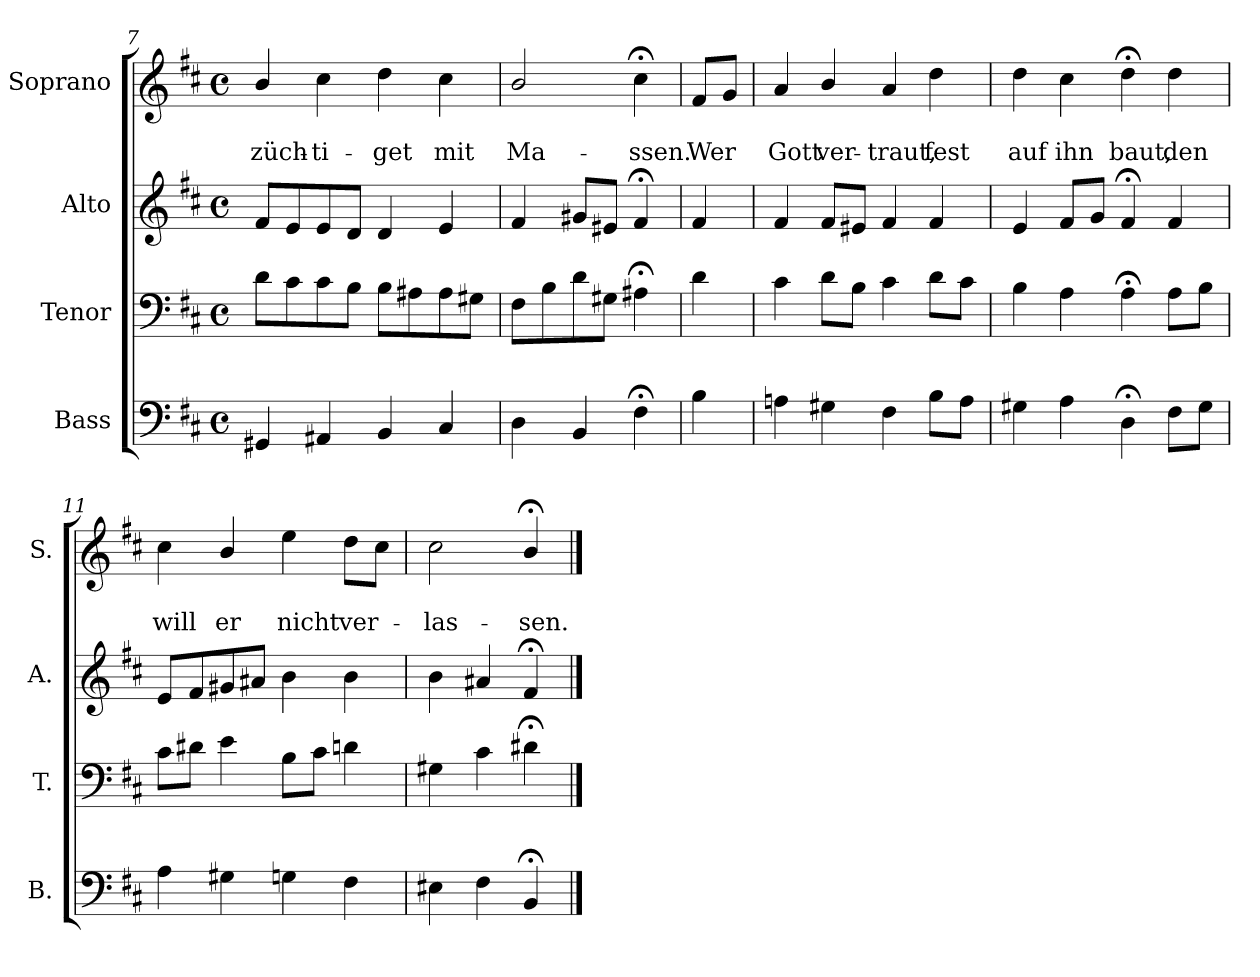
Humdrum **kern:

**kern	**kern	**kern	**kern	**text	**text
*part4	*part3	*part2	*part1	*part1	*part1
*staff4	*staff3	*staff2	*staff1	*staff1	*staff1
*I"Bass	*I"Tenor	*I"Alto	*I"Soprano	*	*
*I'B.	*I'T.	*I'A.	*I'S.	*	*
*clefF4	*clefF4	*clefG2	*clefG2	*	*
*k[f#c#]	*k[f#c#]	*k[f#c#]	*k[f#c#]	*	*
*D:	*D:	*D:	*b:	*	*
*M4/4	*M4/4	*M4/4	*M4/4	*	*
*met(c)	*met(c)	*met(c)	*met(c)	*	*
=7	=7	=7	=7	=7	=7
4GG#X/	8d\L	8f#/L	4b/	.	züch-
.	8c#\	8e/	.	.	.
4AA#X/	8c#\	8e/	4cc#\	.	-ti-
.	8B\J	8d/J	.	.	.
4BB/	8B\L	4d/	4dd\	.	-get
.	8A#X\	.	.	.	.
4C#/	8A#\	4e/	4cc#\	.	mit
.	8G#X\J	.	.	.	.
=8	=8	=8	=8	=8	=8
4D\	8F#\L	4f#/	2b/	.	Ma-
.	8B\	.	.	.	.
4BB/	8d\	8g#X/L	.	.	.
.	8G#X\J	8e#X/J	.	.	.
4F#;<\	4A#X;<\	4f#;</	4cc#;<\	.	-ssen.
!!LO:PB:g=z
=8a	=8a	=8a	=8a	=8a	=8a
4B\	4d\	4f#/	8f#/L	.	Wer
.	.	.	8g/J	.	.
=9	=9	=9	=9	=9	=9
4An\	4c#\	4f#/	4a/	.	Gott
4G#X\	8d\L	8f#/L	4b/	.	ver-
.	8B\J	8e#X/J	.	.	.
4F#\	4c#\	4f#/	4a/	.	-traut,
8B\L	8d\L	4f#/	4dd\	.	fest
8A\J	8c#\J	.	.	.	.
=10	=10	=10	=10	=10	=10
4G#X\	4B\	4e/	4dd\	.	auf
4A\	4A\	8f#/L	4cc#\	.	ihn
.	.	8g/J	.	.	.
4D;<\	4A;<\	4f#;</	4dd;<\	.	baut,
8F#\L	8A\L	4f#/	4dd\	.	den
8G#\J	8B\J	.	.	.	.
=11	=11	=11	=11	=11	=11
4A\	8c#\L	8e/L	4cc#\	.	will
.	8d#X\J	8f#/	.	.	.
4G#X\	4e\	8g#X/	4b/	.	er
.	.	8a#X/J	.	.	.
4Gn\	8B\L	4b\	4ee\	.	nicht
.	8c#\J	.	.	.	.
4F#\	4dn\	4b\	8dd\L	.	ver-
.	.	.	8cc#\J	.	.
=12	=12	=12	=12	=12	=12
4E#X\	4G#X\	4b\	2cc#\	.	-las-
4F#\	4c#\	4a#X/	.	.	.
4BB;</	4d#X;<\	4f#;</	4b;</	.	-sen.
==	==	==	==	==	==
*-	*-	*-	*-	*-	*-
